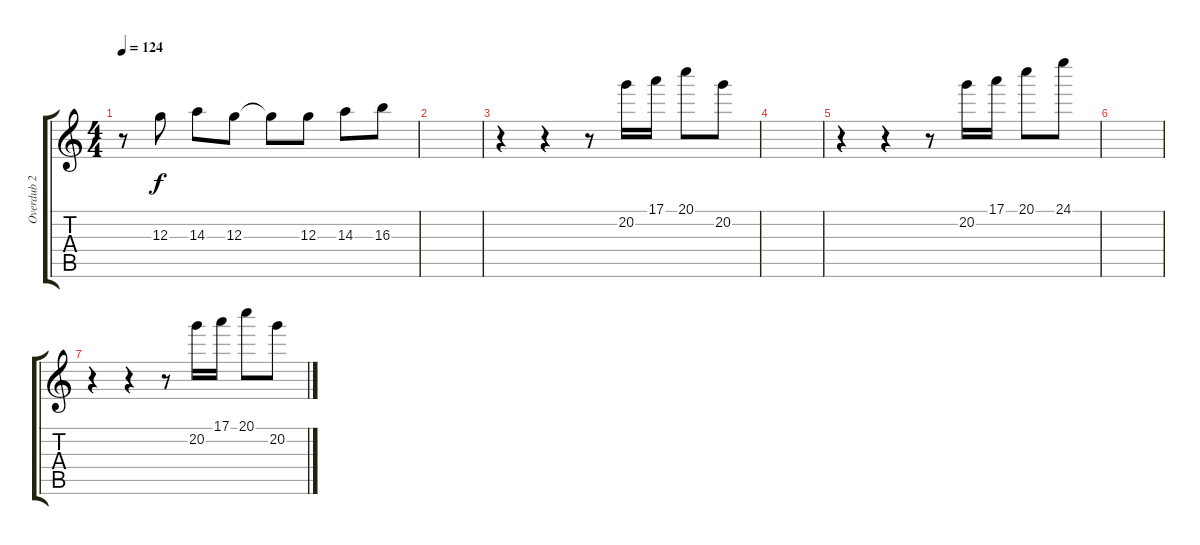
\track ("Overdub 2" "Overdub 2") {instrument distortionguitar}
\staff {score tabs}
\tuning (E4 B3 G3 D3 A2 E2) {hide}
\ts (4 4)
\tempo 124
\clef g2
\ks c
r.8{dy f} 12.3.8 14.3.8 12.3.8 12.3{t}.8 12.3.8 14.3.8 16.3.8 |
|
r.4 r.4 r.8 20.2.16 17.1.16 20.1.8 20.2.8 |
|
r.4 r.4 r.8 20.2.16 17.1.16 20.1.8 24.1.8 |
|
r.4 r.4 r.8 20.2.16 17.1.16 20.1.8 20.2.8
